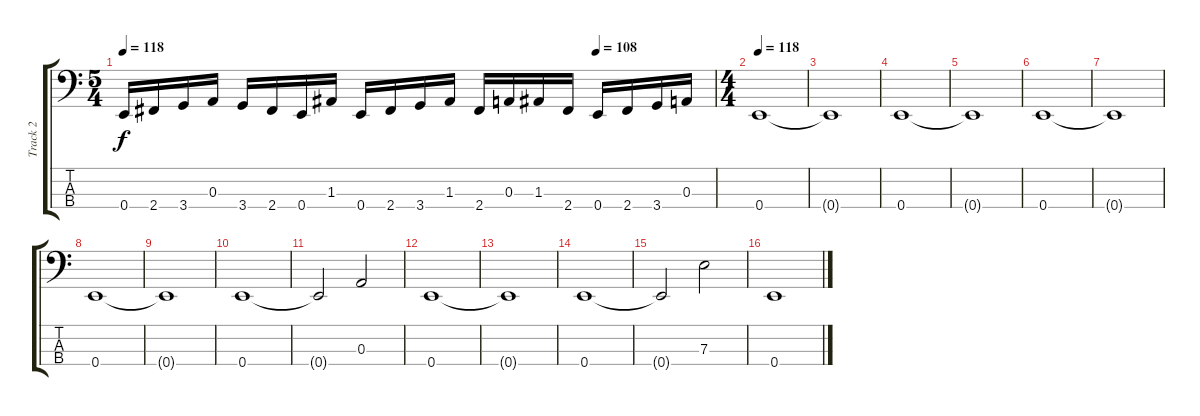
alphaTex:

\track ("Track 2" "Track 2") {instrument electricbassfinger}
\staff {score tabs}
\tuning (G2 D2 A1 E1) {hide}
\ts (5 4)
\tempo 118
\tempo (108 0.8)
\clef f4
\ks c
0.4.16{dy f} 2.4.16 3.4.16 0.3.16 3.4.16 2.4.16 0.4.16 1.3.16 0.4.16 2.4.16 3.4.16 1.3.16 2.4.16 0.3.16 1.3.16 2.4.16 0.4.16 2.4.16 3.4.16 0.3.16 |
\ts (4 4)
\tempo 118
0.4.1{instrument electricbassfinger} |
0.4{t}.1 |
0.4.1 |
0.4{t}.1 |
0.4.1 |
0.4{t}.1 |
0.4.1 |
0.4{t}.1 |
0.4.1 |
0.4{t}.2 0.3.2 |
0.4.1 |
0.4{t}.1 |
0.4.1 |
0.4{t}.2 7.3.2 |
0.4.1
